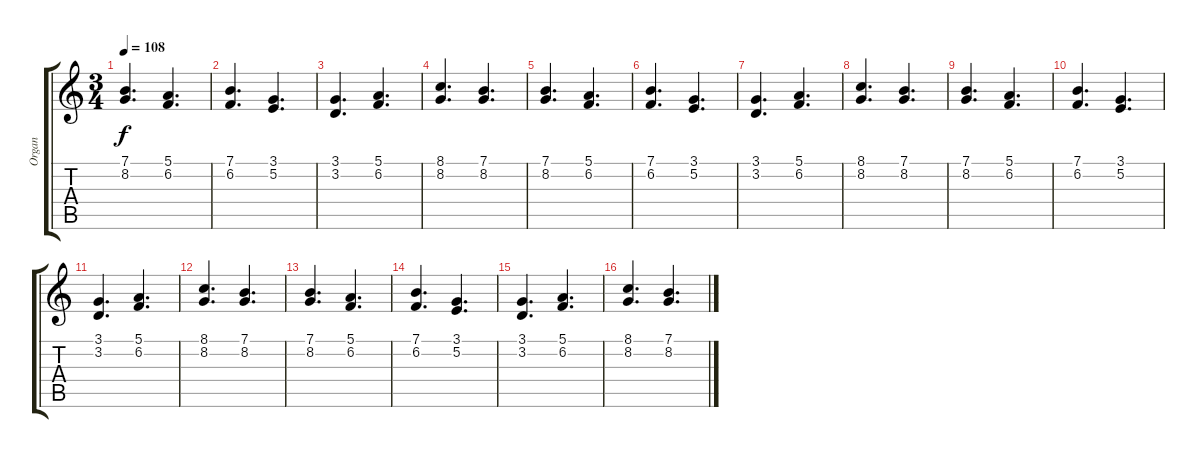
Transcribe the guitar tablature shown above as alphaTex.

\track ("Organ" "Organ") {instrument drawbarorgan}
\staff {score tabs}
\tuning (E4 B3 G3 D3 A2 E2) {hide}
\ts (3 4)
\tempo 108
\clef g2
\ks c
(7.1 8.2).4{d dy f} (5.1 6.2).4{d} |
(7.1 6.2).4{d} (3.1 5.2).4{d} |
(3.1 3.2).4{d} (5.1 6.2).4{d} |
(8.1 8.2).4{d} (7.1 8.2).4{d} |
(7.1 8.2).4{d} (5.1 6.2).4{d} |
(7.1 6.2).4{d} (3.1 5.2).4{d} |
(3.1 3.2).4{d} (5.1 6.2).4{d} |
(8.1 8.2).4{d} (7.1 8.2).4{d} |
(7.1 8.2).4{d} (5.1 6.2).4{d} |
(7.1 6.2).4{d} (3.1 5.2).4{d} |
(3.1 3.2).4{d} (5.1 6.2).4{d} |
(8.1 8.2).4{d} (7.1 8.2).4{d} |
(7.1 8.2).4{d} (5.1 6.2).4{d} |
(7.1 6.2).4{d} (3.1 5.2).4{d} |
(3.1 3.2).4{d} (5.1 6.2).4{d} |
(8.1 8.2).4{d} (7.1 8.2).4{d}
